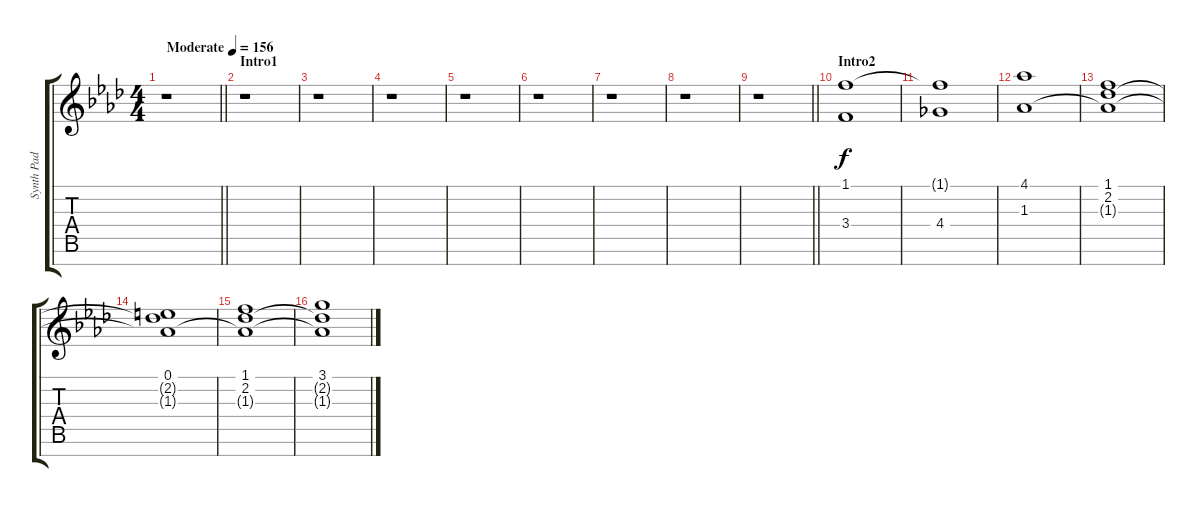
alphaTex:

\track ("Synth Pad I" "Synth Pad ") {instrument lead2sawtooth}
\staff {score tabs}
\tuning (E5 B4 G4 D4 A3 E3 B2) {hide}
\ts (4 4)
\tempo (156 "Moderate")
\clef g2
\barLineRight lightlight
\ks ab
r.1{dy f instrument lead2sawtooth} |
\section ("" "Intro1")
r.1 |
r.1 |
r.1 |
r.1 |
r.1 |
r.1 |
r.1 |
\barLineRight lightlight
r.1 |
\section ("" "Intro2")
(1.1 3.4).1 |
(1.1{t} 4.4).1 |
(4.1 1.3).1 |
(1.1 2.2 1.3{t}).1 |
(0.1 2.2{t} 1.3{t}).1 |
(1.1 2.2 1.3{t}).1 |
(3.1 2.2{t} 1.3{t}).1
